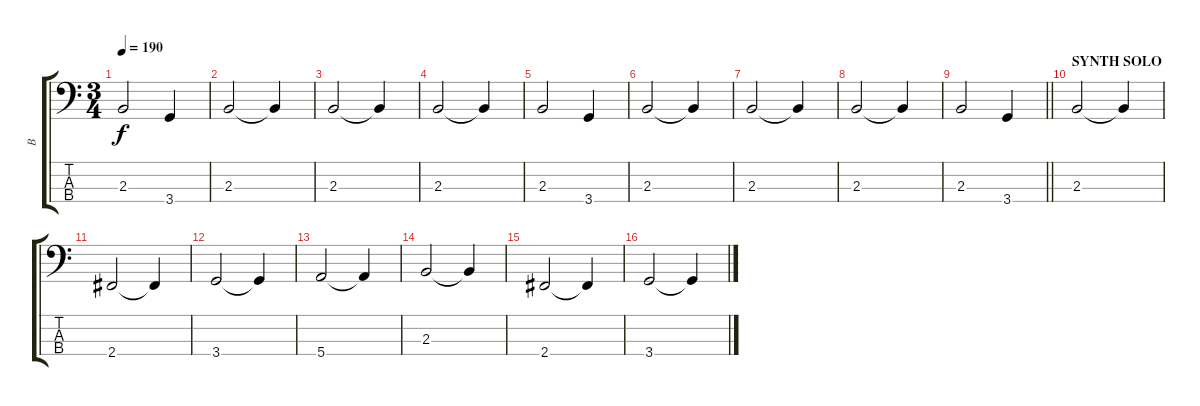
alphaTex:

\track ("B" "B") {instrument electricbassfinger}
\staff {score tabs}
\tuning (G2 D2 A1 E1) {hide}
\ts (3 4)
\tempo 190
\clef f4
\ks c
2.3.2{dy f} 3.4.4 |
2.3.2 2.3{t}.4 |
2.3.2 2.3{t}.4 |
2.3.2 2.3{t}.4 |
2.3.2 3.4.4 |
2.3.2 2.3{t}.4 |
2.3.2 2.3{t}.4 |
2.3.2 2.3{t}.4 |
\barLineRight lightlight
2.3.2 3.4.4 |
\section ("" "SYNTH SOLO")
2.3.2 2.3{t}.4 |
2.4.2 2.4{t}.4 |
3.4.2 3.4{t}.4 |
5.4.2 5.4{t}.4 |
2.3.2 2.3{t}.4 |
2.4.2 2.4{t}.4 |
3.4.2 3.4{t}.4
